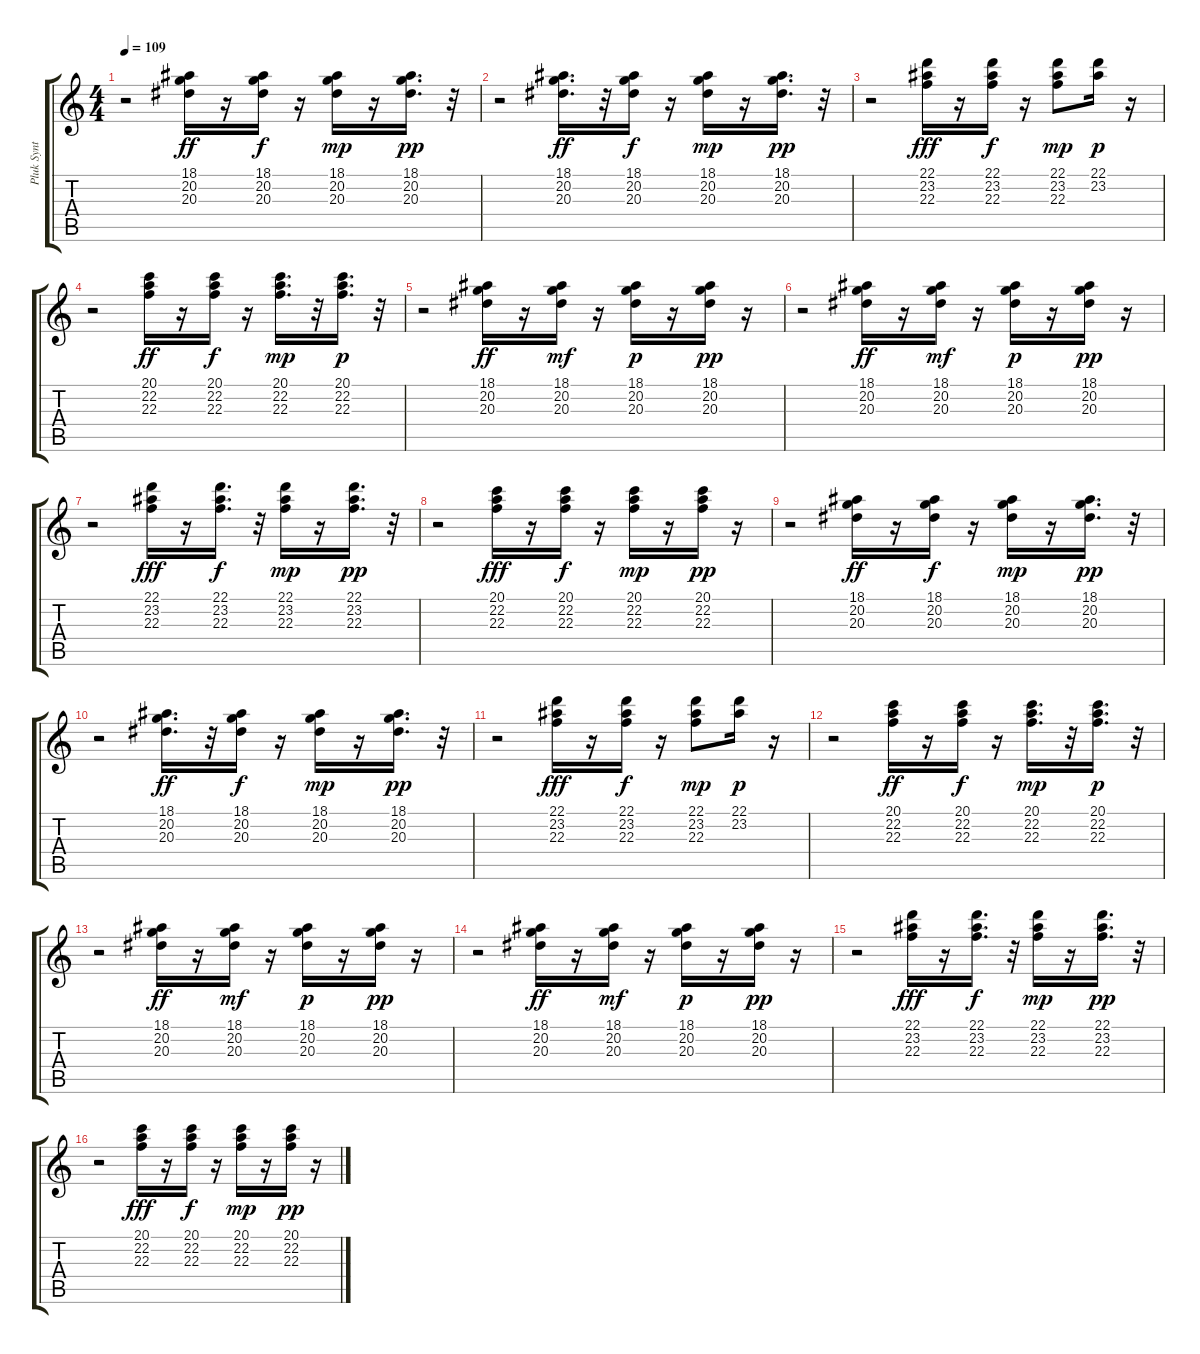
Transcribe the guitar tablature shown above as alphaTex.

\track ("Pluk Synt" "Pluk Synt") {instrument pizzicatostrings}
\staff {score tabs}
\tuning (E4 B3 G3 D3 A2 E2) {hide}
\ts (4 4)
\tempo 109
\clef g2
\ks c
r.2{dy pp} (18.1 20.2 20.3).16{dy ff} r.16 (18.1 20.2 20.3).16{dy f} r.16 (18.1 20.2 20.3).16{dy mp} r.16 (18.1 20.2 20.3).16{d dy pp} r.32 |
r.2 (18.1 20.2 20.3).16{d dy ff} r.32 (18.1 20.2 20.3).16{dy f} r.16 (18.1 20.2 20.3).16{dy mp} r.16 (18.1 20.2 20.3).16{d dy pp} r.32 |
r.2 (22.1 23.2 22.3).16{dy fff} r.16 (22.1 23.2 22.3).16{dy f} r.16 (22.1 23.2 22.3).8{dy mp} (22.1 23.2).16{dy p} r.16 |
r.2 (20.1 22.2 22.3).16{dy ff} r.16 (20.1 22.2 22.3).16{dy f} r.16 (20.1 22.2 22.3).16{d dy mp} r.32 (20.1 22.2 22.3).16{d dy p} r.32 |
r.2 (18.1 20.2 20.3).16{dy ff} r.16 (18.1 20.2 20.3).16{dy mf} r.16 (18.1 20.2 20.3).16{dy p} r.16 (18.1 20.2 20.3).16{dy pp} r.16 |
r.2 (18.1 20.2 20.3).16{dy ff} r.16 (18.1 20.2 20.3).16{dy mf} r.16 (18.1 20.2 20.3).16{dy p} r.16 (18.1 20.2 20.3).16{dy pp} r.16 |
r.2 (22.1 23.2 22.3).16{dy fff} r.16 (22.1 23.2 22.3).16{d dy f} r.32 (22.1 23.2 22.3).16{dy mp} r.16 (22.1 23.2 22.3).16{d dy pp} r.32 |
r.2 (20.1 22.2 22.3).16{dy fff} r.16 (20.1 22.2 22.3).16{dy f} r.16 (20.1 22.2 22.3).16{dy mp} r.16 (20.1 22.2 22.3).16{dy pp} r.16 |
r.2 (18.1 20.2 20.3).16{dy ff} r.16 (18.1 20.2 20.3).16{dy f} r.16 (18.1 20.2 20.3).16{dy mp} r.16 (18.1 20.2 20.3).16{d dy pp} r.32 |
r.2 (18.1 20.2 20.3).16{d dy ff} r.32 (18.1 20.2 20.3).16{dy f} r.16 (18.1 20.2 20.3).16{dy mp} r.16 (18.1 20.2 20.3).16{d dy pp} r.32 |
r.2 (22.1 23.2 22.3).16{dy fff} r.16 (22.1 23.2 22.3).16{dy f} r.16 (22.1 23.2 22.3).8{dy mp} (22.1 23.2).16{dy p} r.16 |
r.2 (20.1 22.2 22.3).16{dy ff} r.16 (20.1 22.2 22.3).16{dy f} r.16 (20.1 22.2 22.3).16{d dy mp} r.32 (20.1 22.2 22.3).16{d dy p} r.32 |
r.2 (18.1 20.2 20.3).16{dy ff} r.16 (18.1 20.2 20.3).16{dy mf} r.16 (18.1 20.2 20.3).16{dy p} r.16 (18.1 20.2 20.3).16{dy pp} r.16 |
r.2 (18.1 20.2 20.3).16{dy ff} r.16 (18.1 20.2 20.3).16{dy mf} r.16 (18.1 20.2 20.3).16{dy p} r.16 (18.1 20.2 20.3).16{dy pp} r.16 |
r.2 (22.1 23.2 22.3).16{dy fff} r.16 (22.1 23.2 22.3).16{d dy f} r.32 (22.1 23.2 22.3).16{dy mp} r.16 (22.1 23.2 22.3).16{d dy pp} r.32 |
r.2 (20.1 22.2 22.3).16{dy fff} r.16 (20.1 22.2 22.3).16{dy f} r.16 (20.1 22.2 22.3).16{dy mp} r.16 (20.1 22.2 22.3).16{dy pp} r.16
